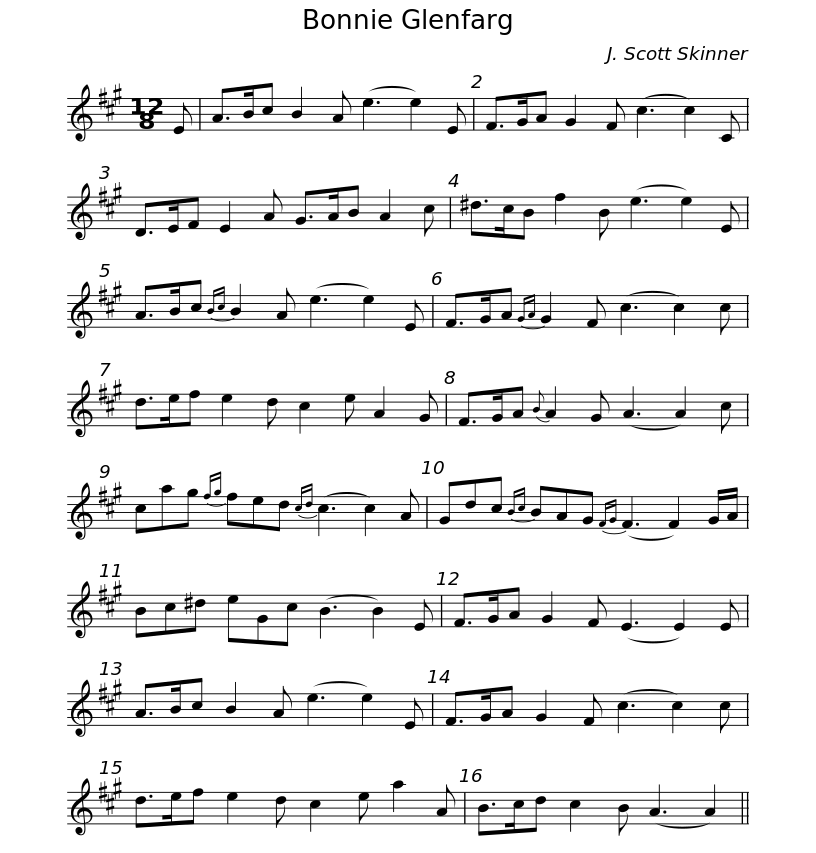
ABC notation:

X:1
L:1/8
M:12/8
I:linebreak $
K:A
V:1 treble
V:1
 E | A>Bc B2 A (e3 e2) E | F>GA G2 F (c3 c2) C | D>EF E2 A G>AB A2 c |$ ^d>cB f2 B (e3 e2) E | %5
 A>Bc{Bc} B2 A (e3 e2) E | F>GA{GA} G2 F (c3 c2) c | d>ef e2 d c2 e A2 G |$ F>GA{B} A2 G (A3 A2) c | cag{fg} fed{cd} (c3 c2) A | %10
 Gdc{Bc} BAG{FG} (F3 F2) G/A/ |$ Bc^d eGc (B3 B2) E | F>GA G2 F (E3 E2) E | A>Bc B2 A (e3 e2) E | F>GA G2 F (c3 c2) c |$ %15
 d>ef e2 d c2 e a2 A | B>cd c2 B (A3 A2) || %17
